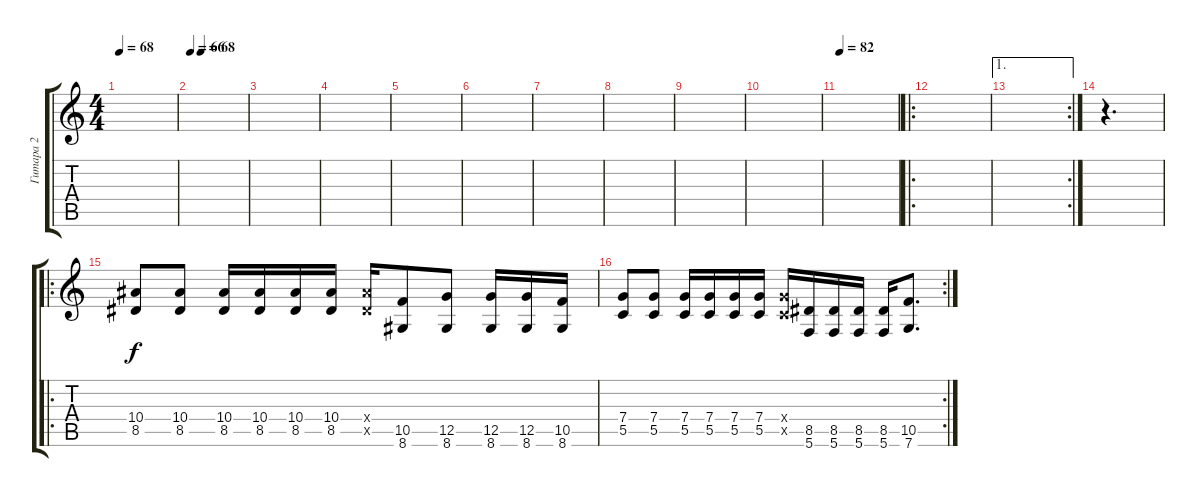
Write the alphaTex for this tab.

\track ("Гитара 2" "Гитара 2") {instrument distortionguitar}
\staff {score tabs}
\tuning (D4 A3 F3 C3 G2 C2) {hide}
\ts (4 4)
\tempo 68
\clef g2
\ks c
|
\tempo 66
\tempo (68 0.1875)
|
|
|
|
|
|
|
|
|
\tempo 82
|
\ro
|
\ae 1
\rc 2
|
r.4{d} |
\ro
(10.4 8.5).8 (10.4 8.5).8 (10.4 8.5).16 (10.4 8.5).16 (10.4 8.5).16 (10.4 8.5).16 (10.4{x} 8.5{x}).16 (10.5 8.6).8 (12.5 8.6).8 (12.5 8.6).16 (12.5 8.6).16 (10.5 8.6).16 |
\rc 2
(7.4 5.5).8 (7.4 5.5).8 (7.4 5.5).16 (7.4 5.5).16 (7.4 5.5).16 (7.4 5.5).16 (7.4{x} 5.5{x}).16 (8.5 5.6).16 (8.5 5.6).16 (8.5 5.6).16 (8.5 5.6).16 (10.5 7.6).8{d}
